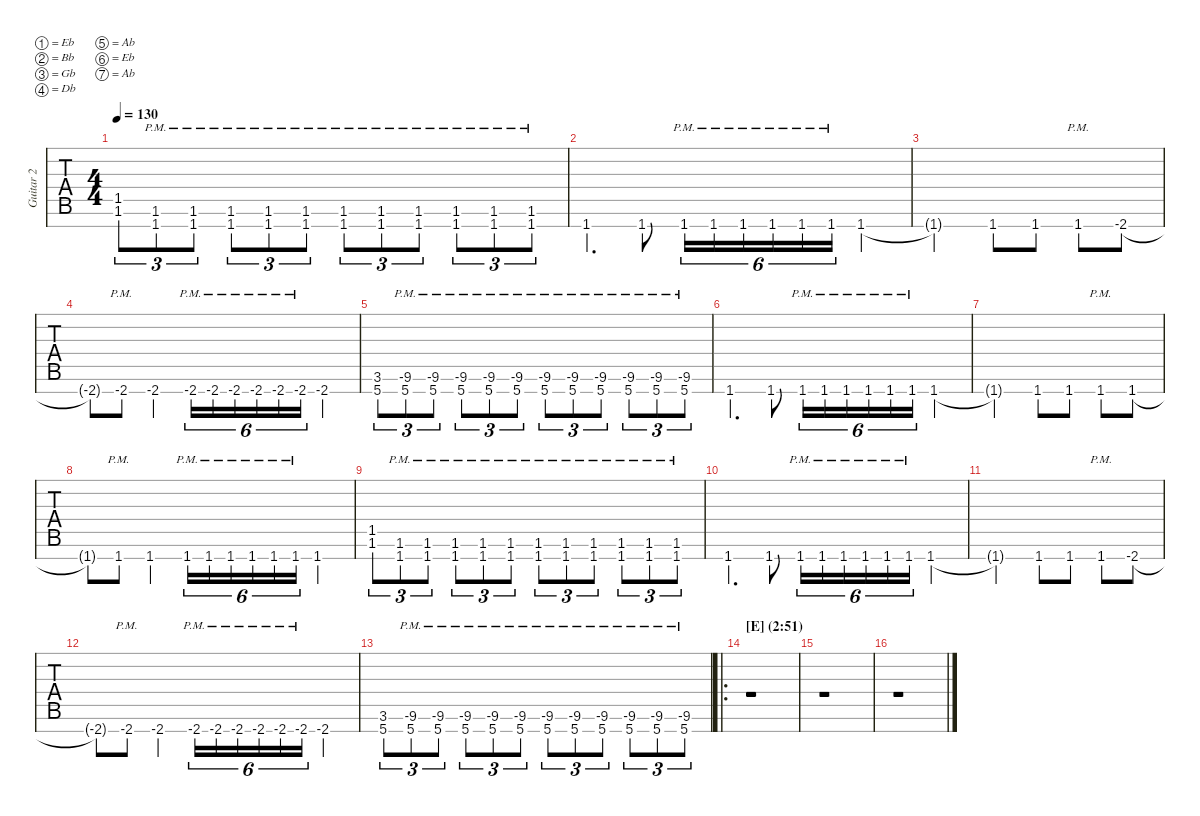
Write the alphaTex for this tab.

\defaultSystemsLayout 4
\hideDynamics
\bracketExtendMode nobrackets
\multiTrackTrackNamePolicy allsystems
\firstSystemTrackNameMode fullname
\otherSystemsTrackNameMode fullname
\track ("Guitar 2" "Guitar 2") {instrument overdrivenguitar}
\staff {tabs}
\tuning (Eb4 Bb3 Gb3 Db3 Ab2 Eb2 Ab1)
\ts (4 4)
\tempo 130
\clef g2
\ks aminor
(1.6 1.5).8{tu (3 2) dy mf} (1.7{pm} 1.6{pm}).8{tu (3 2)} (1.7{pm} 1.6{pm}).8{tu (3 2)} (1.7{pm} 1.6{pm}).8{tu (3 2)} (1.7{pm} 1.6{pm}).8{tu (3 2)} (1.7{pm} 1.6{pm}).8{tu (3 2)} (1.7{pm} 1.6{pm}).8{tu (3 2)} (1.7{pm} 1.6{pm}).8{tu (3 2)} (1.7{pm} 1.6{pm}).8{tu (3 2)} (1.7{pm} 1.6{pm}).8{tu (3 2)} (1.7{pm} 1.6{pm}).8{tu (3 2)} (1.7{pm} 1.6{pm}).8{tu (3 2)} |
1.7.4{d} 1.7.8 1.7{pm}.16{tu (6 4)} 1.7{pm}.16{tu (6 4)} 1.7{pm}.16{tu (6 4)} 1.7{pm}.16{tu (6 4)} 1.7{pm}.16{tu (6 4)} 1.7{pm}.16{tu (6 4)} 1.7.4 |
1.7{t}.2 1.7.8 1.7.8 1.7{pm}.8 -2.7{acc #}.8 |
-2.7{t acc #}.8 -2.7{pm acc #}.8 -2.7{acc #}.4 -2.7{pm acc #}.16{tu (6 4)} -2.7{pm acc #}.16{tu (6 4)} -2.7{pm acc #}.16{tu (6 4)} -2.7{pm acc #}.16{tu (6 4)} -2.7{pm acc #}.16{tu (6 4)} -2.7{pm acc #}.16{tu (6 4)} -2.7{acc #}.4 |
(5.7{acc #} 3.6{acc #}).8{tu (3 2)} (-9.6{pm acc #} 5.7{pm acc #}).8{tu (3 2)} (-9.6{pm acc #} 5.7{pm acc #}).8{tu (3 2)} (-9.6{pm acc #} 5.7{pm acc #}).8{tu (3 2)} (-9.6{pm acc #} 5.7{pm acc #}).8{tu (3 2)} (-9.6{pm acc #} 5.7{pm acc #}).8{tu (3 2)} (-9.6{pm acc #} 5.7{pm acc #}).8{tu (3 2)} (-9.6{pm acc #} 5.7{pm acc #}).8{tu (3 2)} (-9.6{pm acc #} 5.7{pm acc #}).8{tu (3 2)} (-9.6{pm acc #} 5.7{pm acc #}).8{tu (3 2)} (-9.6{pm acc #} 5.7{pm acc #}).8{tu (3 2)} (-9.6{pm acc #} 5.7{pm acc #}).8{tu (3 2)} |
1.7.4{d} 1.7.8 1.7{pm}.16{tu (6 4)} 1.7{pm}.16{tu (6 4)} 1.7{pm}.16{tu (6 4)} 1.7{pm}.16{tu (6 4)} 1.7{pm}.16{tu (6 4)} 1.7{pm}.16{tu (6 4)} 1.7.4 |
1.7{t}.2 1.7.8 1.7.8 1.7{pm}.8 1.7.8 |
1.7{t}.8 1.7{pm}.8 1.7.4 1.7{pm}.16{tu (6 4)} 1.7{pm}.16{tu (6 4)} 1.7{pm}.16{tu (6 4)} 1.7{pm}.16{tu (6 4)} 1.7{pm}.16{tu (6 4)} 1.7{pm}.16{tu (6 4)} 1.7.4 |
(1.6 1.5).8{tu (3 2)} (1.7{pm} 1.6{pm}).8{tu (3 2)} (1.7{pm} 1.6{pm}).8{tu (3 2)} (1.7{pm} 1.6{pm}).8{tu (3 2)} (1.7{pm} 1.6{pm}).8{tu (3 2)} (1.7{pm} 1.6{pm}).8{tu (3 2)} (1.7{pm} 1.6{pm}).8{tu (3 2)} (1.7{pm} 1.6{pm}).8{tu (3 2)} (1.7{pm} 1.6{pm}).8{tu (3 2)} (1.7{pm} 1.6{pm}).8{tu (3 2)} (1.7{pm} 1.6{pm}).8{tu (3 2)} (1.7{pm} 1.6{pm}).8{tu (3 2)} |
1.7.4{d} 1.7.8 1.7{pm}.16{tu (6 4)} 1.7{pm}.16{tu (6 4)} 1.7{pm}.16{tu (6 4)} 1.7{pm}.16{tu (6 4)} 1.7{pm}.16{tu (6 4)} 1.7{pm}.16{tu (6 4)} 1.7.4 |
1.7{t}.2 1.7.8 1.7.8 1.7{pm}.8 -2.7{acc #}.8 |
-2.7{t acc #}.8 -2.7{pm acc #}.8 -2.7{acc #}.4 -2.7{pm acc #}.16{tu (6 4)} -2.7{pm acc #}.16{tu (6 4)} -2.7{pm acc #}.16{tu (6 4)} -2.7{pm acc #}.16{tu (6 4)} -2.7{pm acc #}.16{tu (6 4)} -2.7{pm acc #}.16{tu (6 4)} -2.7{acc #}.4 |
(5.7{acc #} 3.6{acc #}).8{tu (3 2)} (-9.6{pm acc #} 5.7{pm acc #}).8{tu (3 2)} (-9.6{pm acc #} 5.7{pm acc #}).8{tu (3 2)} (-9.6{pm acc #} 5.7{pm acc #}).8{tu (3 2)} (-9.6{pm acc #} 5.7{pm acc #}).8{tu (3 2)} (-9.6{pm acc #} 5.7{pm acc #}).8{tu (3 2)} (-9.6{pm acc #} 5.7{pm acc #}).8{tu (3 2)} (-9.6{pm acc #} 5.7{pm acc #}).8{tu (3 2)} (-9.6{pm acc #} 5.7{pm acc #}).8{tu (3 2)} (-9.6{pm acc #} 5.7{pm acc #}).8{tu (3 2)} (-9.6{pm acc #} 5.7{pm acc #}).8{tu (3 2)} (-9.6{pm acc #} 5.7{pm acc #}).8{tu (3 2)} |
\ro
\section ("E" "(2:51)")
r.1 |
r.1 |
r.1
